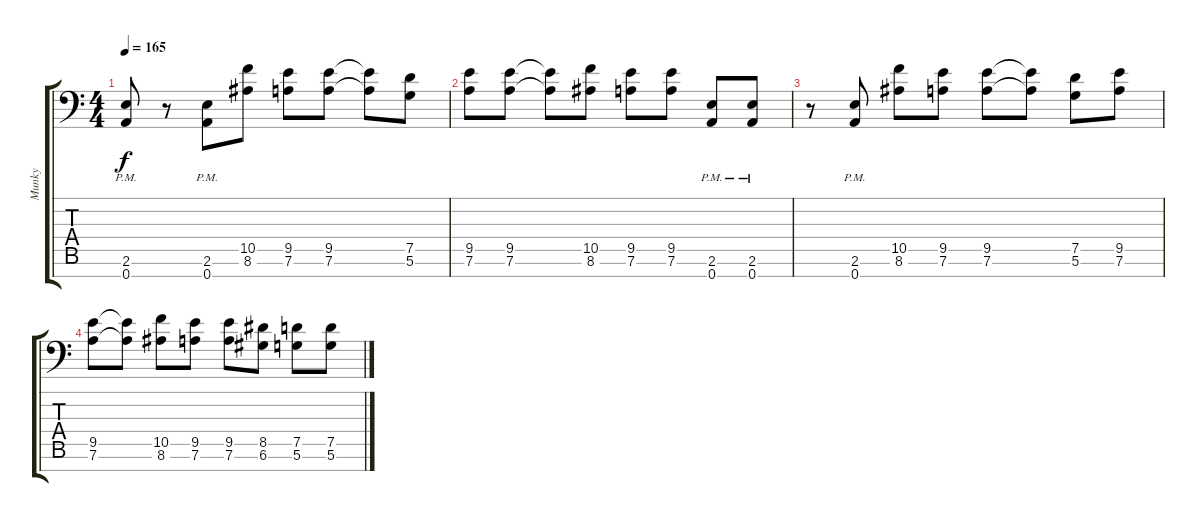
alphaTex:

\track ("Munky" "Munky") {instrument distortionguitar}
\staff {score tabs}
\tuning (D4 A3 F3 C3 G2 D2 A1) {hide}
\ts (4 4)
\tempo 165
\clef f4
\ks c
(2.6{pm} 0.7{pm}).8{dy f} r.8 (2.6{pm} 0.7{pm}).8 (10.5 8.6).8 (9.5 7.6).8 (9.5 7.6).8 (9.5{t} 7.6{t}).8 (7.5 5.6).8 |
(9.5 7.6).8 (9.5 7.6).8 (9.5{t} 7.6{t}).8 (10.5 8.6).8 (9.5 7.6).8 (9.5 7.6).8 (2.6{pm} 0.7{pm}).8 (2.6{pm} 0.7{pm}).8 |
r.8 (2.6{pm} 0.7{pm}).8 (10.5 8.6).8 (9.5 7.6).8 (9.5 7.6).8 (9.5{t} 7.6{t}).8 (7.5 5.6).8 (9.5 7.6).8 |
(9.5 7.6).8 (9.5{t} 7.6{t}).8 (10.5 8.6).8 (9.5 7.6).8 (9.5 7.6).8 (8.5 6.6).8 (7.5 5.6).8 (7.5 5.6).8
